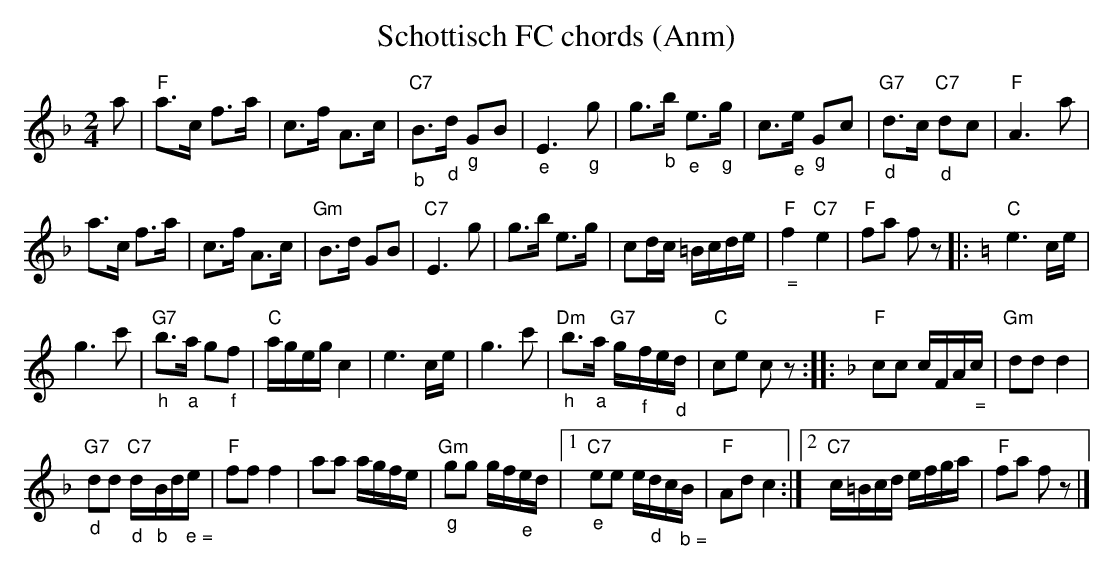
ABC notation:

X:1
T: Schottisch FC chords (Anm)
M:2/4
L:1/8
K:F %%MIDI gchordon
a| "F"a>c f>a | c>f A>c | "C7""_b"B>"_d"d "_g"GB | "_e"E3"_g"g | g>"_b"b "_e"e>"_g"g | c>"_e"e "_g"Gc | "G7""_d"d>c "C7""_d"dc | \
"F"A3a |
 a>c f>a | c>f A>c | "Gm"B>d GB | "C7"E3g | g>b e>g | cd/c/ =B/c/d/e/ | \
"F""_ ="f2"C7"e2 | "F"fa fz |: [K:C] "C"e3 c/e/ |
 g3c' | "G7""_h"b>"_a"a g"_f"f | "C"a/g/e/g/ c2 | e3c/e/ | \
g3c' | "Dm""_h"b>"_a"a "G7"g/"_f"f/e/"_d"d/ | "C"ce cz :: [K:F] "F"cc c/F/A/"_ ="c/ | "Gm"ddd2 |
 "G7""_d"dd "C7""_d"d/"_b"B/d/"_ e ="e/ | "F"fff2 | \
aa a/g/f/e/ | "Gm""_g"gg g/f/"_e"e/d/ |1 "C7""_e"ee e/"_d"d/c/"_ b ="B/ | "F"Adc2 :|2 "C7"c/=B/c/d/ e/f/g/a/ | "F"fa fz |]
